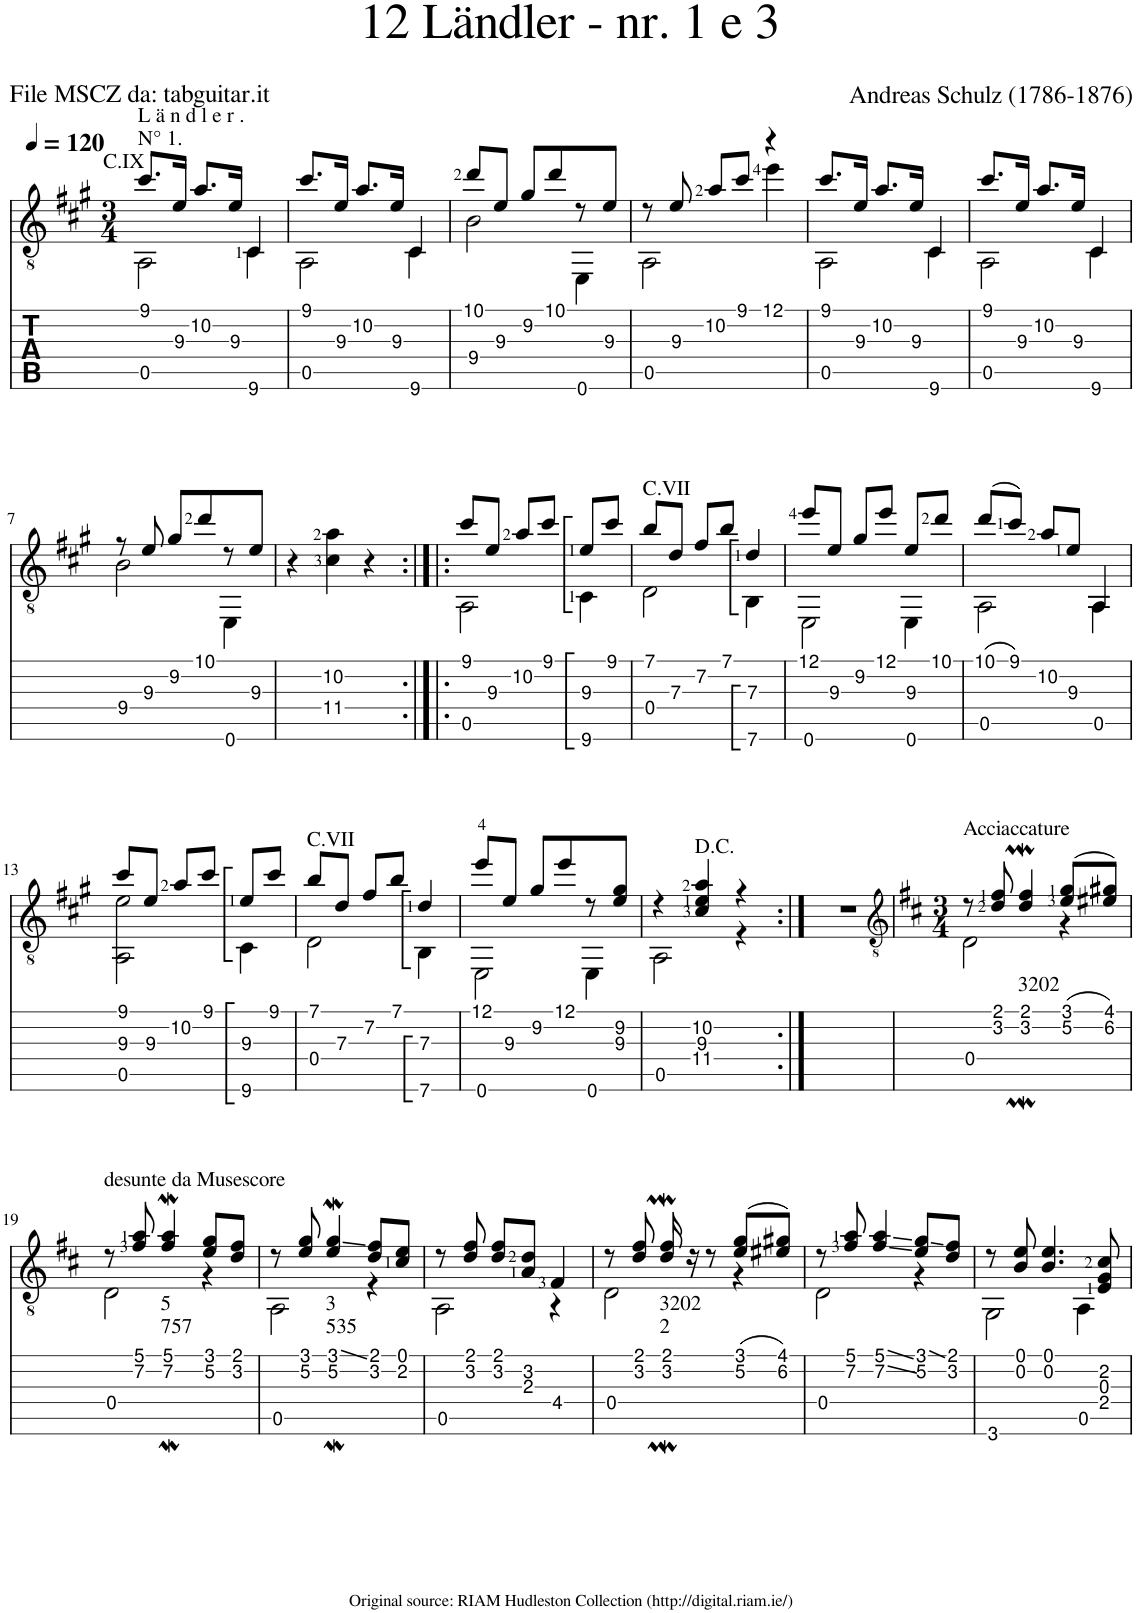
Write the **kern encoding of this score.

**kern	**kern
*part1	*part1
*staff2	*staff1
*I"Guitar	*
*I'Guit.	*
*stria6	*
*	*clefGv2
*k[f#c#g#]	*k[f#c#g#]
*M3/4	*M3/4
*MM120	*MM120
=1	=1
*^	*^
!	!	!LO:TX:a:t=L ä n d l e r .	!
!	!	!LO:TX:a:t=N° 1.	!
!	!	!LO:TX:a:t=C.IX	!
8.cc#L	2AA	8.cc#/L	2AA\
16eJk	.	16e/Jk	.
8.aL	.	8.a/L	.
16eJk	.	16e/Jk	.
4C#	4C#	4C#/	4C#\
=2	=2	=2	=2
8.cc#L	2AA	8.cc#/L	2AA\
16eJk	.	16e/Jk	.
8.aL	.	8.a/L	.
16eJk	.	16e/Jk	.
4C#	4C#	4C#/	4C#\
=3	=3	=3	=3
8ddL	2B	8dd/L	2B\
8eJ	.	8e/J	.
8g#L	.	8g#/L	.
8ddJ	.	8dd/	.
8r	4EE	8r	4EE\
8e	.	8e/J	.
=4	=4	=4	=4
8r	2AA	8r	2AA\
8e	.	8e/	.
8aL	.	8a/L	.
8cc#J	.	8cc#/J	.
4r	4ee	4r	4ee\
=5	=5	=5	=5
8.cc#L	2AA	8.cc#/L	2AA\
16eJk	.	16e/Jk	.
8.aL	.	8.a/L	.
16eJk	.	16e/Jk	.
4C#	4C#	4C#/	4C#\
=6	=6	=6	=6
8.cc#L	2AA	8.cc#/L	2AA\
16eJk	.	16e/Jk	.
8.aL	.	8.a/L	.
16eJk	.	16e/Jk	.
4C#	4C#	4C#/	4C#\
!!LO:LB:g=z	!!
=7	=7	=7	=7
8r	2B	8r	2B\
8e	.	8e/	.
8g#L	.	8g#/L	.
8ddJ	.	8dd/	.
8r	4EE	8r	4EE\
8e	.	8e/J	.
*v	*v	*	*
*	*v	*v
=8	=8
4r	4r
4c# 4a	4c#\ 4a\
4r	4r
=9:|!|:	=9:|!|:
*^	*^
8cc#L	2AA	8cc#/L	2AA\
8eJ	.	8e/J	.
8aL	.	8a/L	.
8cc#J	.	8cc#/J	.
8e::L	4C#	8e::/L	4C#\
8cc#J	.	8cc#/J	.
=10	=10	=10	=10
!	!	!LO:TX:a:t=C.VII	!
8bL	2D	8b/L	2D\
8dJ	.	8d/J	.
8f#L	.	8f#/L	.
8bJ	.	8b/J	.
4d::	4BB	4d::/	4BB\
=11	=11	=11	=11
8eeL	2EE	8ee/L	2EE\
8eJ	.	8e/J	.
8g#L	.	8g#/L	.
8eeJ	.	8ee/J	.
8eL	4EE	8e/L	4EE\
8ddJ	.	8dd/J	.
=12	=12	=12	=12
8ddL	2AA	(8dd/L	2AA\
8cc#J	.	8cc#/J)	.
8aL	.	8a/L	.
8eJ	.	8e/J	.
4AA	4AA	4AA/	4AA\
!!LO:LB:g=z	!!
=13	=13	=13	=13
8cc#L	2AA 2e	8cc#/L	2AA\ 2e\
8eJ	.	8e/J	.
8aL	.	8a/L	.
8cc#J	.	8cc#/J	.
8e::L	4C#	8e::/L	4C#\
8cc#J	.	8cc#/J	.
=14	=14	=14	=14
!	!	!LO:TX:a:t=C.VII	!
8bL	2D	8b/L	2D\
8dJ	.	8d/J	.
8f#L	.	8f#/L	.
8bJ	.	8b/J	.
4d::	4BB	4d::/	4BB\
=15	=15	=15	=15
8eeL	2EE	8ee/L	2EE\
8eJ	.	8e/J	.
8g#L	.	8g#/L	.
8eeJ	.	8ee/	.
8r	4EE	8r	4EE\
8e 8g#	.	8e/ 8g#/J	.
=16	=16	=16	=16
4r	2AA	4r	2AA\
4c# 4e 4a	.	4c#/ 4e/ 4a/	.
4r	4r	4r	4r
*v	*v	*	*
*	*v	*v
=17:|!	=17:|!
2.r	2.r
=18	=18
*	*clefGv2
*k[f#c#]	*k[f#c#]
*M3/4	*M3/4
*^	*^
!	!	!LO:TX:a:t=Acciaccature	!
8r	2D	8r	2D\
8d 8f#	.	8d/ 8f#/	.
!LO:TX:a:t=3202	!	!	!
4dM 4f#M	.	4d/M 4f#/M	.
8e\ 8g\L	4r	(8e/ 8g/L	4r
8e#\ 8g#\J	.	8e#X/ 8g#X/J)	.
!!LO:LB:g=z	!!
=19	=19	=19	=19
!	!	!LO:TX:a:t=desunte da Musescore	!
8r	2D	8r	2D\
8f# 8a	.	8f#/ 8a/	.
!LO:TX:a:t=5	!	!	!
!LO:TX:a:t=757	!	!	!
4f#m 4am	.	4f#/m 4a/m	.
8e\ 8g\L	4r	8e/ 8g/L	4r
8d\ 8f#\J	.	8d/ 8f#/J	.
=20	=20	=20	=20
8r	2AA	8r	2AA\
8e 8g	.	8e/ 8g/	.
!LO:TX:a:t=3	!	!	!
!LO:TX:a:t=535	!	!	!
4eM 4gM	.	4e/M 4g/M	.
8d\ 8f#\L	4r	8d/ 8f#/L	4r
8c#\ 8e\J	.	8c#/ 8e/J	.
=21	=21	=21	=21
8r	2AA	8r	2AA\
8d 8f#	.	8d/ 8f#/	.
8d\ 8f#\L	.	8d/ 8f#/L	.
8A\ 8d\J	.	8A/ 8d/J	.
4F#	4r	4F#/	4r
=22	=22	=22	=22
8r	2D	8r	2D\
8d 8f#	.	8d/ 8f#/	.
!LO:TX:a:t=3202	!	!	!
!LO:TX:a:t=2	!	!	!
16dM 16f#M	.	16d/M 16f#/M	.
16r	.	16r	.
8r	.	8r	.
8e\ 8g\L	4r	(8e/ 8g/L	4r
8e#X\ 8g#X\J	.	8e#X/ 8g#X/J)	.
=23	=23	=23	=23
8r	2D	8r	2D\
8f# 8a	.	8f#/ 8a/	.
4f# 4a	.	4f#/ 4a/	.
8e\ 8g\L	4r	8e/ 8g/L	4r
8d\ 8f#\J	.	8d/ 8f#/J	.
=24	=24	=24	=24
8r	2GG	8r	2GG\
8B 8e	.	8B/ 8e/	.
4.B 4.e	.	4.B/ 4.e/	.
.	4AA	.	4AA\
8E 8G 8c#	.	8E/ 8G/ 8c#/	.
*v	*v	*	*
*	*v	*v
=	=
*-	*-
